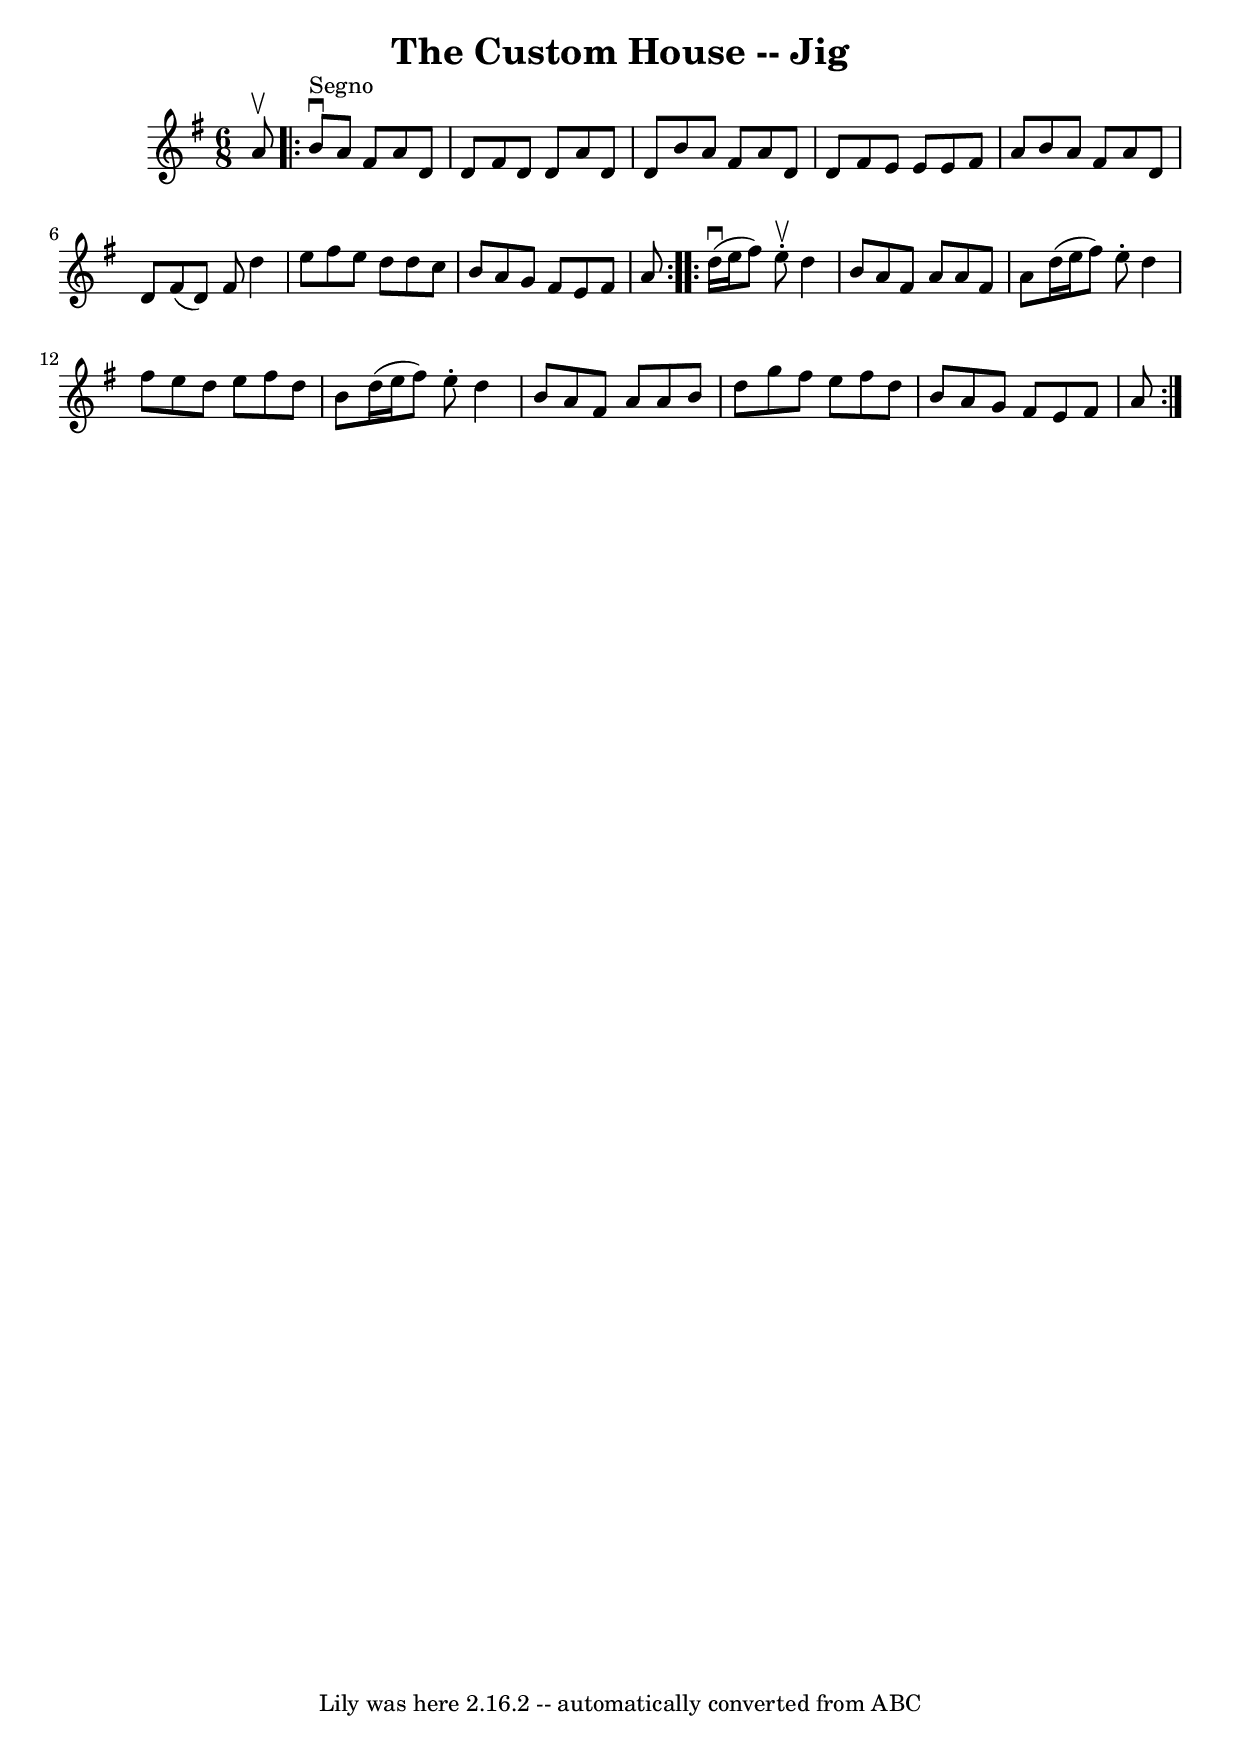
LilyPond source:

\version "2.16.2"
\include "Mammoth.ily"
\header {
  %% book = "Ryan's Mammoth Collection"
 crossRefNumber = "1"
 footnotes = ""
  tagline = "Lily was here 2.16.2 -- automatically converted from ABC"
  title = "The Custom House -- Jig"

}
voicedefault =  {


  \time 6/8 %  one sharp in the book
  
  \key d \mixolydian
 a'8^\upbow   
  \repeat volta 2 {
 b'8^"Segno"^\downbow a'8 fs'8 a'8 d'8 d'8   |
 fs'8 d'8 d'8 a'8 d'8 d'8   |
 b'8 a'8 fs'8 a'8 d'8 d'8  |
 fs'8 e'8 e'8 e'8 fs'8 a'8   |
 b'8 a'8 fs'8 a'8 d'8 d'8   |
 fs'8 (d'8) fs'8 d''4 e''8  |
 fs''8 e''8 d''8 d''8 c''8 b'8   |
 a'8 g'8 fs'8   
 e'8 fs'8 a'8    
  }     
  \repeat volta 2 {
 d''16^\downbow(e''16 fs''8) e''8^\upbow-. d''4 b'8   |
 a'8 fs'8 a'8 a'8 fs'8 a'8   |
 d''16 (e''16 fs''8) e''8-. d''4 fs''8   |
 e''8 d''8 e''8 fs''8 d''8 b'8  |
 d''16 (e''16 fs''8) e''8-. d''4 b'8   |
 a'8 fs'8 a'8 a'8 b'8 d''8   |
 g''8 fs''8 e''8 fs''8 d''8 b'8   |
 a'8 g'8 fs'8 e'8 fs'8 a'8      
  }   

}

\score{
  <<

    \context Staff="default"
    {
      \voicedefault 
      
    }

  >>
  \layout {
    
  }
  \midi {
  }

}
